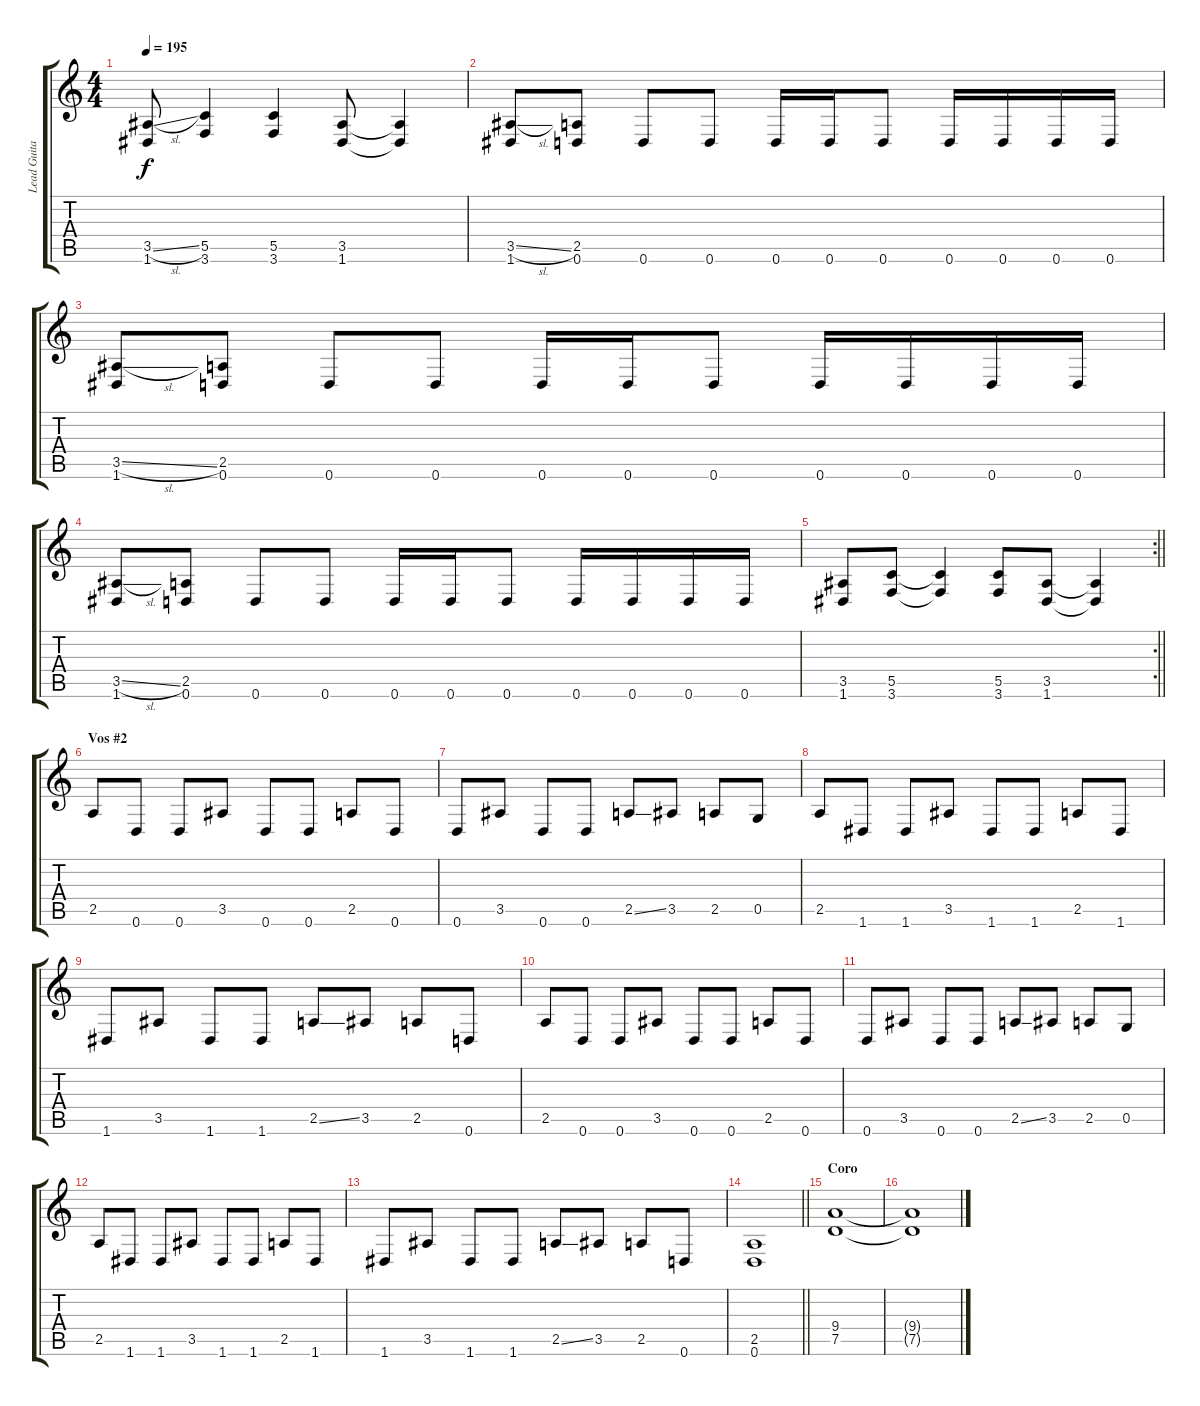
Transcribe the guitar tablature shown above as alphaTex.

\track ("Lead Guitar" "Lead Guita") {instrument distortionguitar}
\staff {score tabs}
\tuning (D4 A3 F3 C3 G2 D2) {hide}
\ts (4 4)
\tempo 195
\clef g2
\ks c
(3.5{sl} 1.6).8{dy f} (5.5 3.6).4 (5.5 3.6).4 (3.5 1.6).8 (3.5{t} 1.6{t}).4 |
(3.5{sl} 1.6).8 (2.5 0.6).8 0.6.8 0.6.8 0.6.16 0.6.16 0.6.8 0.6.16 0.6.16 0.6.16 0.6.16 |
(3.5{sl} 1.6).8 (2.5 0.6).8 0.6.8 0.6.8 0.6.16 0.6.16 0.6.8 0.6.16 0.6.16 0.6.16 0.6.16 |
(3.5{sl} 1.6).8 (2.5 0.6).8 0.6.8 0.6.8 0.6.16 0.6.16 0.6.8 0.6.16 0.6.16 0.6.16 0.6.16 |
\rc 2
\barLineRight lightlight
(3.5 1.6).8 (5.5 3.6).8 (5.5{t} 3.6{t}).4 (5.5 3.6).8 (3.5 1.6).8 (3.5{t} 1.6{t}).4 |
\section ("" "Vos #2")
2.5.8 0.6.8 0.6.8 3.5.8 0.6.8 0.6.8 2.5.8 0.6.8 |
0.6.8 3.5.8 0.6.8 0.6.8 2.5{ss}.8 3.5.8 2.5.8 0.5.8 |
2.5.8 1.6.8 1.6.8 3.5.8 1.6.8 1.6.8 2.5.8 1.6.8 |
1.6.8 3.5.8 1.6.8 1.6.8 2.5{ss}.8 3.5.8 2.5.8 0.6.8 |
2.5.8 0.6.8 0.6.8 3.5.8 0.6.8 0.6.8 2.5.8 0.6.8 |
0.6.8 3.5.8 0.6.8 0.6.8 2.5{ss}.8 3.5.8 2.5.8 0.5.8 |
2.5.8 1.6.8 1.6.8 3.5.8 1.6.8 1.6.8 2.5.8 1.6.8 |
1.6.8 3.5.8 1.6.8 1.6.8 2.5{ss}.8 3.5.8 2.5.8 0.6.8 |
\barLineRight lightlight
(2.5 0.6).1 |
\section ("" "Coro")
(9.4 7.5).1 |
(9.4{t} 7.5{t}).1
